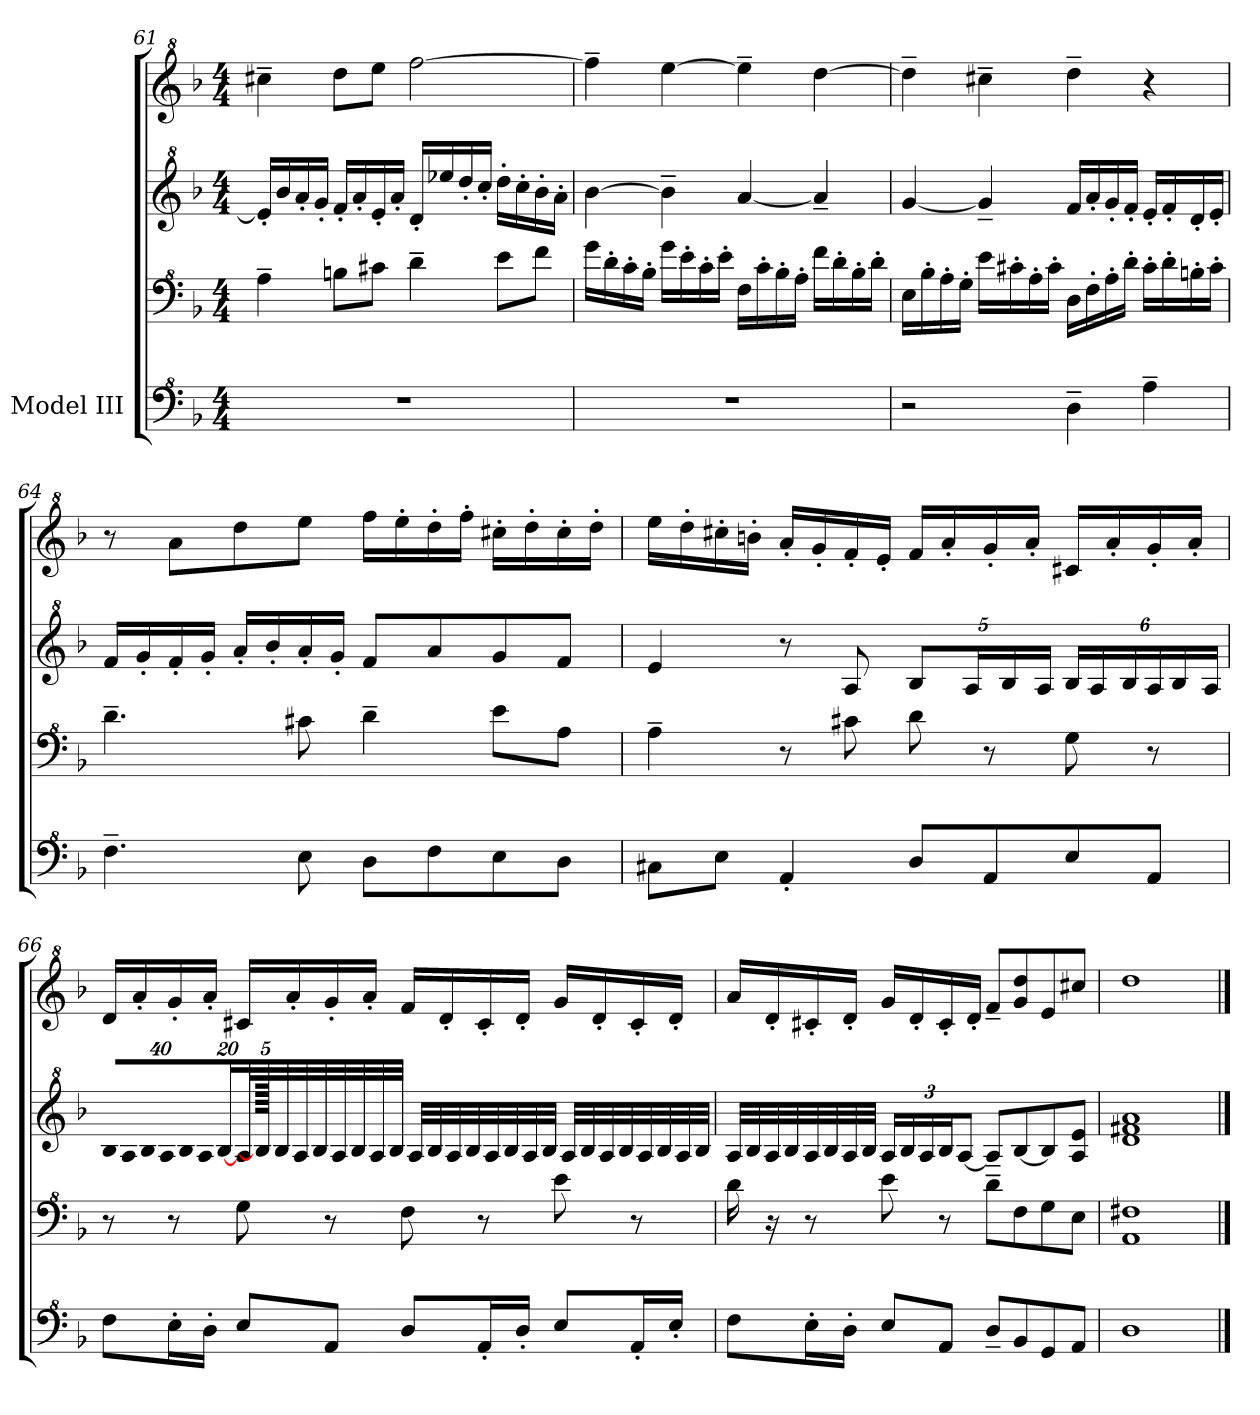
**kern	**kern	**kern	**kern
*part1	*part1	*part1	*part1
*staff4	*staff3	*staff2	*staff1
*I"Model III	*	*	*
*clefF^4	*clefF^4	*clefG^2	*clefG^2
*k[b-]	*k[b-]	*k[b-]	*k[b-]
*M4/4	*M4/4	*M4/4	*M4/4
=61	=61	=61	=61
1r	4a~\	16ee'/LL]	4ccc#X~\
.	.	16bb-/	.
.	.	16aa'/	.
.	.	16gg'/JJ	.
.	8bn\L	16ff'/LL	8ddd\L
.	.	16aa'/	.
.	8cc#X\J	16ee'/	8eee\J
.	.	16aa'/JJ	.
.	4dd~\	16dd'/LL	[2fff\
.	.	16eee-X/	.
.	.	16ddd'/	.
.	.	16ccc'/JJ	.
.	8ee\L	16ddd'\LL	.
.	.	16ccc'\	.
.	8ff\J	16bb-'\	.
.	.	16aa'\JJ	.
!!LO:LB:g=z
=62	=62	=62	=62
1r	16gg\LL	[4bb-\	4fff~\]
.	16dd'\	.	.
.	16cc'\	.	.
.	16b-'\JJ	.	.
.	16gg\LL	4bb-~\]	[4eee\
.	16ee'\	.	.
.	16cc'\	.	.
.	16ee'\JJ	.	.
.	16f\LL	[4aa/	4eee~\]
.	16cc'\	.	.
.	16b-'\	.	.
.	16a'\JJ	.	.
.	16ff\LL	4aa~/]	[4ddd\
.	16dd'\	.	.
.	16b-'\	.	.
.	16dd'\JJ	.	.
=63	=63	=63	=63
2r	16e\LL	[4gg/	4ddd~\]
.	16b-'\	.	.
.	16a'\	.	.
.	16g'\JJ	.	.
.	16ee\LL	4gg~/]	4ccc#X~\
.	16cc#X'\	.	.
.	16a'\	.	.
.	16cc#'\JJ	.	.
4d~\	16d\LL	16ff/LL	4ddd~\
.	16f'\	16aa'/	.
.	16a'\	16gg'/	.
.	16dd'\JJ	16ff'/JJ	.
4a~\	16cc#'\LL	16ee'/LL	4r
.	16dd'\	16ff'/	.
.	16bn'\	16dd'/	.
.	16cc#'\JJ	16ee'/JJ	.
!!LO:PB:g=z
=64	=64	=64	=64
4.f~\	4.dd~\	16ff/LL	8r
.	.	16gg'/	.
.	.	16ff'/	8aa\L
.	.	16gg'/JJ	.
.	.	16aa'/LL	8ddd\
.	.	16bb-'/	.
8e\	8cc#X\	16aa'/	8eee\J
.	.	16gg'/JJ	.
8d\L	4dd~\	8ff/L	16fff\LL
.	.	.	16eee'\
8f\	.	8aa/	16ddd'\
.	.	.	16fff'\JJ
8e\	8ee\L	8gg/	16ccc#X'\LL
.	.	.	16ddd'\
8d\J	8a\J	8ff/J	16ccc#'\
.	.	.	16ddd'\JJ
=65	=65	=65	=65
8c#X\L	4a~\	4ee/	16eee\LL
.	.	.	16ddd'\
8e\J	.	.	16ccc#X'\
.	.	.	16bbn'\JJ
4A'/	8r	8r	16aa'/LL
.	.	.	16gg'/
.	8cc#X\	8a/	16ff'/
.	.	.	16ee'/JJ
*	*	*Xbrackettup	*
8d/L	8dd\	10b-/L	16ff/LL
.	.	.	16aa'/
.	.	20a/L	.
8A/	8r	.	16gg'/
.	.	20b-/	.
.	.	.	16aa'/JJ
.	.	20a/JJ	.
8e/	8g\	24b-/LL	16cc#X/LL
.	.	24a/	.
.	.	.	16aa'/
.	.	24b-/	.
8A/J	8r	24a/	16gg'/
.	.	24b-/	.
.	.	.	16aa'/JJ
.	.	24a/JJ	.
!!LO:LB:g=z
=66	=66	=66	=66
!	!	!LO:N:vis=16	!
8f\L	8r	640%23b-/LL	16dd/LL
!	!	!LO:N:vis=16	!
.	.	640%23a/	.
.	.	.	16aa'/
!	!	!LO:N:vis=16	!
.	.	640%23b-/	.
!	!	!LO:N:vis=16	!
.	.	640%23a/	.
16e'\L	8r	.	16gg'/
!	!	!LO:N:vis=16	!
.	.	640%23b-/	.
!	!	!LO:N:vis=16	!
.	.	640%23a/	.
16d'\JJ	.	.	16aa'/JJ
.	.	[320%11b-/JJ	.
8e/L	8g\	32a/LLL	16cc#X/LL
.	.	640b-/JJ]	.
.	.	32b-/	.
.	.	.	16aa'/
.	.	32a/	.
.	.	32b-/	.
8A/J	8r	.	16gg'/
.	.	32a/	.
.	.	32b-/	.
.	.	.	16aa'/JJ
.	.	32a/	.
.	.	32b-/JJJ	.
8d/L	8f\	.	16ff/LL
.	.	32a/LLL	.
.	.	32b-/	.
.	.	.	16dd'/
.	.	32a/	.
.	.	32b-/	.
16A'/L	8r	.	16cc#'/
.	.	32a/	.
.	.	32b-/	.
16d'/JJ	.	.	16dd'/JJ
.	.	32a/	.
.	.	32b-/JJJ	.
8e/L	8ee\	.	16gg/LL
.	.	32a/LLL	.
.	.	32b-/	.
.	.	.	16dd'/
.	.	32a/	.
.	.	32b-/	.
16A'/L	8r	.	16cc#'/
.	.	32a/	.
.	.	32b-/	.
16e'/JJ	.	.	16dd'/JJ
.	.	32a/	.
.	.	32b-/JJJ	.
640ryy	640ryy	.	640ryy
!!LO:LB:g=z
=67	=67	=67	=67
*	*	*	*MM72
8f\L	16dd\	32a/LLL	16aa/LL
.	.	32b-/	.
.	16r	32a/	16dd'/
.	.	32b-/	.
16e'\L	8r	32a/	16cc#X'/
.	.	32b-/	.
16d'\JJ	.	32a/	16dd'/JJ
.	.	32b-/JJJ	.
*	*	*	*MM64
8e/L	8ee\	24a/LL	16gg/LL
.	.	24b-/	.
.	.	.	16dd'/
.	.	24a/	.
8A/J	8r	24b-/J	16cc#'/
.	.	[12a/J	.
.	.	.	16dd'/JJ
*	*	*	*MM54
8d~/L	8dd~\L	8a~/L]	8ff~/L
8B-/	8f\	[8b-/	8gg/ 8ddd/
*	*	*	*MM44
8G/	8g\	8b-/]	8ee/
*	*	*	*MM30
8A/J	8e\J	8a/ 8ee/J	8ccc#X/J
=68	=68	=68	=68
*	*	*	*MM44
1d	1A 1f#X	1dd 1ff#X 1aa	1ddd
==	==	==	==
*-	*-	*-	*-
